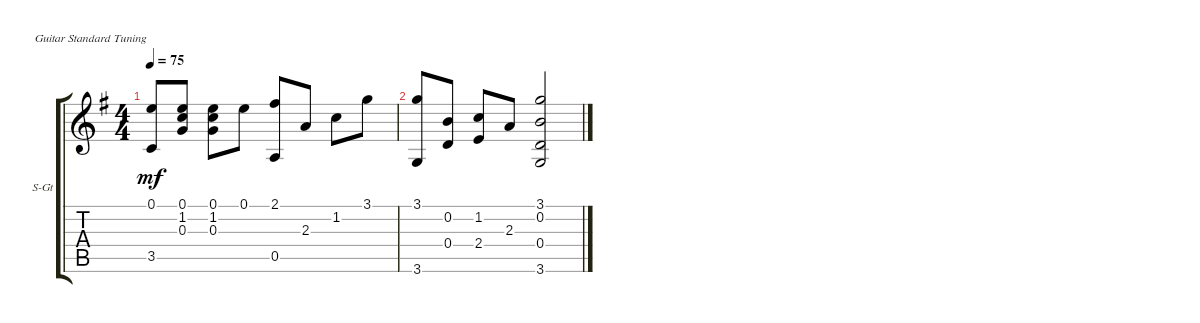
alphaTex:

\defaultSystemsLayout 4
\bracketExtendMode groupsimilarinstruments
\firstSystemTrackNameOrientation horizontal
\otherSystemsTrackNameOrientation horizontal
\track ("Steel Guitar" "S-Gt") {instrument acousticguitarsteel}
\staff {score tabs}
\tuning (E4 B3 G3 D3 A2 E2)
\ts (4 4)
\tempo 75
\clef g2
\ks eminor
(0.1 3.5).8{dy mf} (0.1 1.2 0.3).8 (0.3 1.2 0.1).8 0.1.8 (2.1 0.5).8 2.3.8 1.2.8 3.1.8 |
(3.1 3.6).8 (0.4 0.2).8 (2.4 1.2).8 2.3.8 (0.4 3.6 0.2 3.1).2
